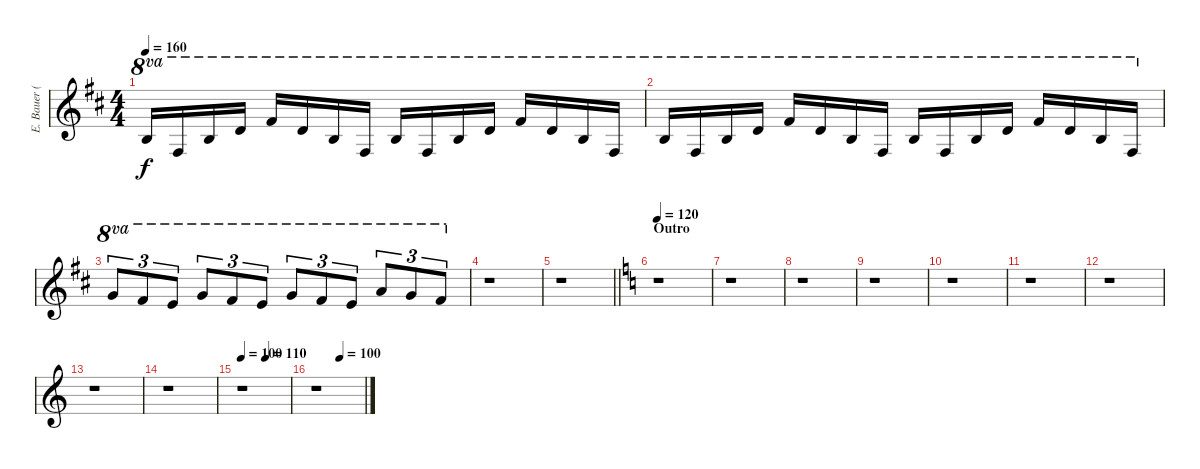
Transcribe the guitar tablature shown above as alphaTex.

\track ("E. Bauer (Keyboard)" "E. Bauer (") {instrument lead2sawtooth}
\staff {score}
\tuning (E4 B3 G3 D3 A2 E2) {hide}
\ts (4 4)
\tempo 160
\clef g2
\ks bminor
12.2.16{ot 8va dy f} 11.3.16{ot 8va} 12.2.16{ot 8va} 10.1.16{ot 8va} 14.1.16{ot 8va} 10.1.16{ot 8va} 12.2.16{ot 8va} 11.3.16{ot 8va} 12.2.16{ot 8va} 11.3.16{ot 8va} 12.2.16{ot 8va} 10.1.16{ot 8va} 14.1.16{ot 8va} 10.1.16{ot 8va} 12.2.16{ot 8va} 11.3.16{ot 8va} |
12.2.16{ot 8va} 11.3.16{ot 8va} 12.2.16{ot 8va} 10.1.16{ot 8va} 14.1.16{ot 8va} 10.1.16{ot 8va} 12.2.16{ot 8va} 11.3.16{ot 8va} 12.2.16{ot 8va} 11.3.16{ot 8va} 12.2.16{ot 8va} 10.1.16{ot 8va} 14.1.16{ot 8va} 10.1.16{ot 8va} 12.2.16{ot 8va} 11.3.16{ot 8va} |
15.1.8{tu (3 2) ot 8va} 14.1.8{tu (3 2) ot 8va} 12.1.8{tu (3 2) ot 8va} 15.1.8{tu (3 2) ot 8va} 14.1.8{tu (3 2) ot 8va} 12.1.8{tu (3 2) ot 8va} 15.1.8{tu (3 2) ot 8va} 14.1.8{tu (3 2) ot 8va} 12.1.8{tu (3 2) ot 8va} 17.1.8{tu (3 2) ot 8va} 15.1.8{tu (3 2) ot 8va} 14.1.8{tu (3 2) ot 8va} |
r.1 |
\barLineRight lightlight
r.1 |
\section ("" "Outro")
\tempo 120
\ks aminor
r.1 |
r.1 |
r.1 |
r.1 |
r.1 |
r.1 |
r.1 |
r.1 |
r.1 |
\tempo 100
\tempo (110 0.5)
r.1 |
\tempo (100 0.5)
r.1
